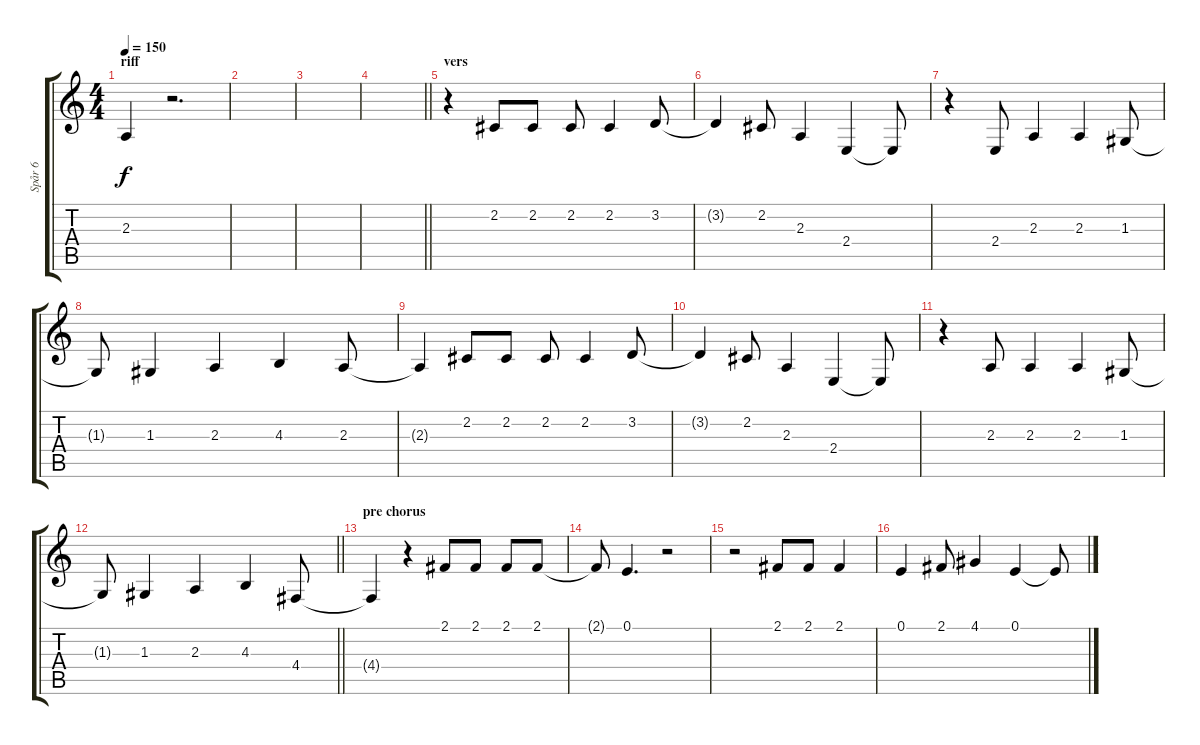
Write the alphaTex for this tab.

\track ("Spår 6" "Spår 6") {instrument lead6voice}
\staff {score tabs}
\tuning (E4 B3 G3 D3 A2 E2) {hide}
\ts (4 4)
\section ("" "riff")
\tempo 150
\clef g2
\ks c
2.3{t}.4{dy f} r.2{d} |
|
|
\barLineRight lightlight
|
\section ("" "vers")
r.4 2.2.8 2.2.8 2.2.8 2.2.4 3.2.8 |
3.2{t}.4 2.2.8 2.3.4 2.4.4 2.4{t}.8 |
r.4 2.4.8 2.3.4 2.3.4 1.3.8 |
1.3{t}.8 1.3.4 2.3.4 4.3.4 2.3.8 |
2.3{t}.4 2.2.8 2.2.8 2.2.8 2.2.4 3.2.8 |
3.2{t}.4 2.2.8 2.3.4 2.4.4 2.4{t}.8 |
r.4 2.3.8 2.3.4 2.3.4 1.3.8 |
\barLineRight lightlight
1.3{t}.8 1.3.4 2.3.4 4.3.4 4.4.8 |
\section ("" "pre chorus")
4.4{t}.4 r.4 2.1.8 2.1.8 2.1.8 2.1.8 |
2.1{t}.8 0.1.4{d} r.2 |
r.2 2.1.8 2.1.8 2.1.4 |
0.1.4 2.1.8 4.1.4 0.1.4 0.1{t}.8
